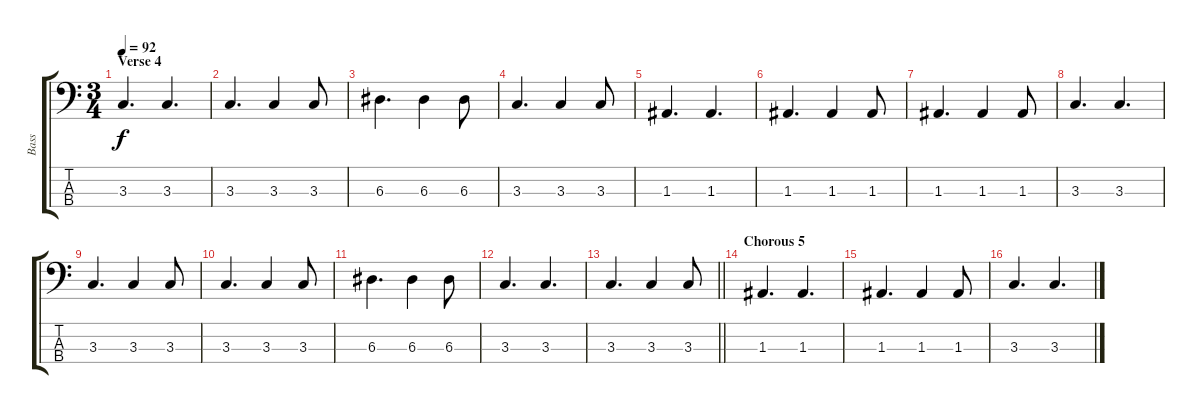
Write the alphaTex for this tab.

\track ("Bass" "Bass") {instrument electricbassfinger}
\staff {score tabs}
\tuning (G2 D2 A1 E1) {hide}
\ts (3 4)
\section ("" "Verse 4")
\tempo 92
\clef f4
\ks c
3.3.4{d dy f} 3.3.4{d} |
3.3.4{d} 3.3.4 3.3.8 |
6.3.4{d} 6.3.4 6.3.8 |
3.3.4{d} 3.3.4 3.3.8 |
1.3.4{d} 1.3.4{d} |
1.3.4{d} 1.3.4 1.3.8 |
1.3.4{d} 1.3.4 1.3.8 |
3.3.4{d} 3.3.4{d} |
3.3.4{d} 3.3.4 3.3.8 |
3.3.4{d} 3.3.4 3.3.8 |
6.3.4{d} 6.3.4 6.3.8 |
3.3.4{d} 3.3.4{d} |
\barLineRight lightlight
3.3.4{d} 3.3.4 3.3.8 |
\section ("" "Chorous 5")
1.3.4{d} 1.3.4{d} |
1.3.4{d} 1.3.4 1.3.8 |
3.3.4{d} 3.3.4{d}
